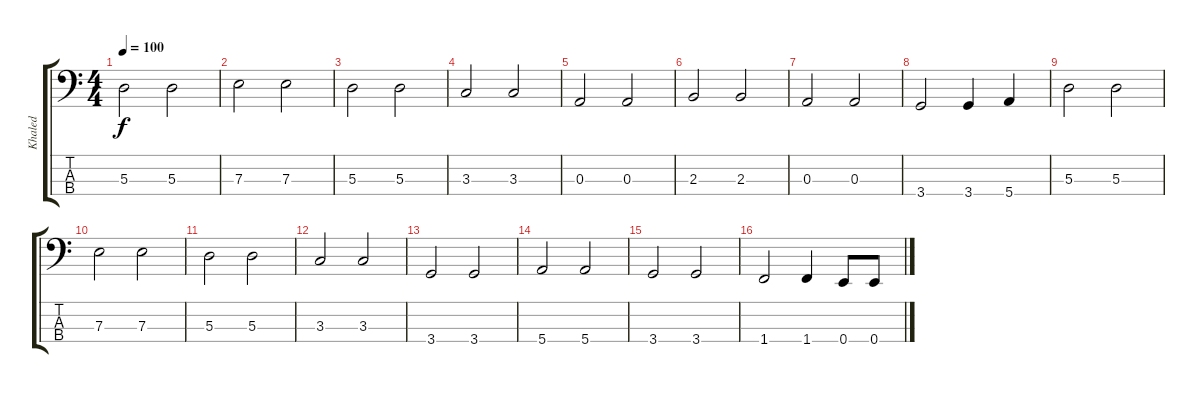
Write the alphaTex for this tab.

\track ("Khaled" "Khaled") {instrument acousticbass}
\staff {score tabs}
\tuning (G2 D2 A1 E1) {hide}
\ts (4 4)
\tempo 100
\clef f4
\ks c
5.3.2{dy f} 5.3.2 |
7.3.2 7.3.2 |
5.3.2 5.3.2 |
3.3.2 3.3.2 |
0.3.2 0.3.2 |
2.3.2 2.3.2 |
0.3.2 0.3.2 |
3.4.2 3.4.4 5.4.4 |
5.3.2 5.3.2 |
7.3.2 7.3.2 |
5.3.2 5.3.2 |
3.3.2 3.3.2 |
3.4.2 3.4.2 |
5.4.2 5.4.2 |
3.4.2 3.4.2 |
1.4.2 1.4.4 0.4.8 0.4.8
